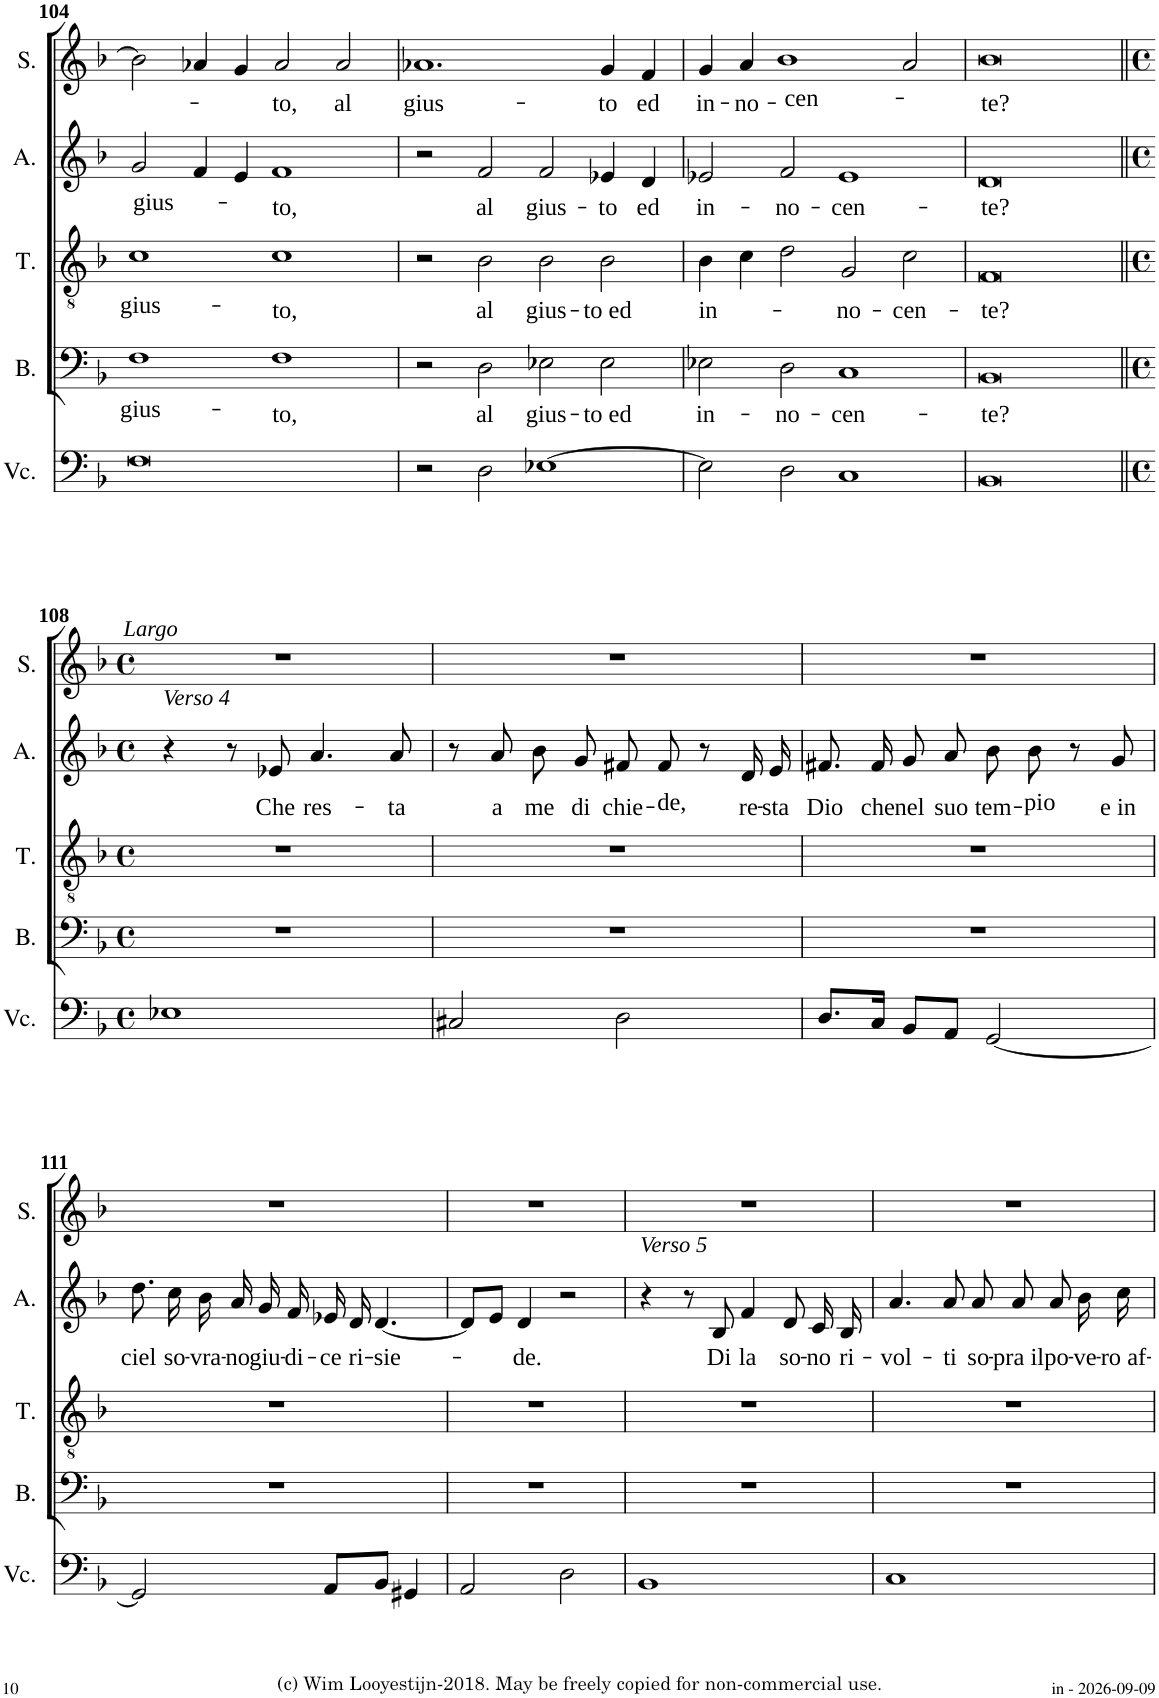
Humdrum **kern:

**kern	**kern	**text	**kern	**text	**kern	**text	**kern	**text
*part5	*part4	*part4	*part3	*part3	*part2	*part2	*part1	*part1
*staff5	*staff4	*staff4	*staff3	*staff3	*staff2	*staff2	*staff1	*staff1
*I"B.C.	*I"Basse	*	*I"Ténor	*	*I"Alto	*	*I"Soprano	*
*	*I'B.	*	*I'T.	*	*I'A.	*	*I'S.	*
!!LO:PB:g=z
*clefF4	*clefF4	*	*clefGv2	*	*clefG2	*	*clefG2	*
*k[b-]	*k[b-]	*	*k[b-]	*	*k[b-]	*	*k[b-]	*
*F:	*F:	*	*F:	*	*F:	*	*F:	*
*M4/2	*M4/2	*	*M4/2	*	*M4/2	*	*M4/2	*
=104	=104	=104	=104	=104	=104	=104	=104	=104
!	!	!LO:LY:b	!	!LO:LY:b	!	!LO:LY:b	!	!
0F	1F	gius-	1c	gius-	2g/	gius-	2b-\]	.
.	.	.	.	.	4f/	.	4a-X/	.
.	.	.	.	.	4e/	.	4g/	.
!	!	!LO:LY:b	!	!LO:LY:b	!	!LO:LY:b	!	!LO:LY:b
.	1F	-to,	1c	-to,	1f	-to,	2a-/	-to,
!	!	!	!	!	!	!	!	!LO:LY:b
.	.	.	.	.	.	.	2a-/	al
=105	=105	=105	=105	=105	=105	=105	=105	=105
!	!	!	!	!	!	!	!	!LO:LY:b
2r	2r	.	2r	.	2r	.	1.a-X	gius-
!	!	!LO:LY:b	!	!LO:LY:b	!	!LO:LY:b	!	!
2D\	2D\	al	2B-\	al	2f/	al	.	.
!	!	!LO:LY:b	!	!LO:LY:b	!	!LO:LY:b	!	!
[1E-X	2E-X\	gius-	2B-\	gius-	2f/	gius-	.	.
!	!	!LO:LY:b	!	!LO:LY:b	!	!LO:LY:b	!	!LO:LY:b
.	2E-\	to ed	2B-\	to ed	4e-X/	-to	4g/	-to
!	!	!	!	!	!	!LO:LY:b	!	!LO:LY:b
.	.	.	.	.	4d/	ed	4f/	ed
=106	=106	=106	=106	=106	=106	=106	=106	=106
!	!	!LO:LY:b	!	!LO:LY:b	!	!LO:LY:b	!	!LO:LY:b
2E-\]	2E-X\	in-	4B-\	in-	2e-X/	in-	4g/	in-
!	!	!	!	!	!	!	!	!LO:LY:b
.	.	.	4c\	.	.	.	4a/	-no-
!	!	!LO:LY:b	!	!	!	!LO:LY:b	!	!LO:LY:b
2D\	2D\	-no-	2d\	.	2f/	-no-	1b-	-cen-
!	!	!LO:LY:b	!	!LO:LY:b	!	!LO:LY:b	!	!
1C	1C	-cen-	2G/	-no-	1e-	-cen-	.	.
!	!	!	!	!LO:LY:b	!	!	!	!
.	.	.	2c\	-cen-	.	.	2a/	.
=107	=107	=107	=107	=107	=107	=107	=107	=107
!	!	!LO:LY:b	!	!LO:LY:b	!	!LO:LY:b	!	!LO:LY:b
0BB-	0BB-	-te?	0F	-te?	0d	-te?	0b-	-te?
!!LO:LB:g=z
=108||	=108||	=108||	=108||	=108||	=108||	=108||	=108||	=108||
*M4/4	*M4/4	*	*M4/4	*	*M4/4	*	*M4/4	*
*met(c)	*met(c)	*	*met(c)	*	*met(c)	*	*met(c)	*
!	!	!	!	!	!	!	!LO:TX:a:i:t=Largo	!
!	!	!	!	!	!LO:TX:a:i:t=Verso 4	!	!	!
1E-X	1r	.	1r	.	4r	.	1r	.
.	.	.	.	.	8r	.	.	.
!	!	!	!	!	!	!LO:LY:b	!	!
.	.	.	.	.	8e-X/	Che	.	.
!	!	!	!	!	!	!LO:LY:b	!	!
.	.	.	.	.	4.a/	res-	.	.
!	!	!	!	!	!	!LO:LY:b	!	!
.	.	.	.	.	8a/	-ta	.	.
=109	=109	=109	=109	=109	=109	=109	=109	=109
2C#X/	1r	.	1r	.	8r	.	1r	.
!	!	!	!	!	!	!LO:LY:b	!	!
.	.	.	.	.	8a/	a	.	.
!	!	!	!	!	!	!LO:LY:b	!	!
.	.	.	.	.	8b-\	me	.	.
!	!	!	!	!	!	!LO:LY:b	!	!
.	.	.	.	.	8g/	di	.	.
!	!	!	!	!	!	!LO:LY:b	!	!
2D\	.	.	.	.	8f#X/	chie-	.	.
!	!	!	!	!	!	!LO:LY:b	!	!
.	.	.	.	.	8f#/	-de,	.	.
.	.	.	.	.	8r	.	.	.
!	!	!	!	!	!	!LO:LY:b	!	!
.	.	.	.	.	16d/	re-	.	.
!	!	!	!	!	!	!LO:LY:b	!	!
.	.	.	.	.	16e/	-sta	.	.
=110	=110	=110	=110	=110	=110	=110	=110	=110
!	!	!	!	!	!	!LO:LY:b	!	!
8.D/L	1r	.	1r	.	8.f#X/	Dio	1r	.
!	!	!	!	!	!	!LO:LY:b	!	!
16C/Jk	.	.	.	.	16f#/	che	.	.
!	!	!	!	!	!	!LO:LY:b	!	!
8BB-/L	.	.	.	.	8g/	nel	.	.
!	!	!	!	!	!	!LO:LY:b	!	!
8AA/J	.	.	.	.	8a/	suo	.	.
!	!	!	!	!	!	!LO:LY:b	!	!
[2GG/	.	.	.	.	8b-\	tem-	.	.
!	!	!	!	!	!	!LO:LY:b	!	!
.	.	.	.	.	8b-\	-pio	.	.
.	.	.	.	.	8r	.	.	.
!	!	!	!	!	!	!LO:LY:b	!	!
.	.	.	.	.	8g/	e in	.	.
!!LO:LB:g=z
=111	=111	=111	=111	=111	=111	=111	=111	=111
!	!	!	!	!	!	!LO:LY:b	!	!
2GG/]	1r	.	1r	.	8.dd\	ciel	1r	.
!	!	!	!	!	!	!LO:LY:b	!	!
.	.	.	.	.	16cc\	so-	.	.
!	!	!	!	!	!	!LO:LY:b	!	!
.	.	.	.	.	16b-\	-vra-	.	.
!	!	!	!	!	!	!LO:LY:b	!	!
.	.	.	.	.	16a/	-no	.	.
!	!	!	!	!	!	!LO:LY:b	!	!
.	.	.	.	.	16g/	giu-	.	.
!	!	!	!	!	!	!LO:LY:b	!	!
.	.	.	.	.	16f/	-di-	.	.
!	!	!	!	!	!	!LO:LY:b	!	!
8AA/L	.	.	.	.	16e-X/	-ce	.	.
!	!	!	!	!	!	!LO:LY:b	!	!
.	.	.	.	.	16d/	ri-	.	.
!	!	!	!	!	!	!LO:LY:b	!	!
8BB-/J	.	.	.	.	[4.d/	-sie-	.	.
4GG#X/	.	.	.	.	.	.	.	.
=112	=112	=112	=112	=112	=112	=112	=112	=112
2AA/	1r	.	1r	.	8d/L]	.	1r	.
.	.	.	.	.	8e/J	.	.	.
!	!	!	!	!	!	!LO:LY:b	!	!
.	.	.	.	.	4d/	-de.	.	.
2D\	.	.	.	.	2r	.	.	.
=113	=113	=113	=113	=113	=113	=113	=113	=113
!	!	!	!	!	!LO:TX:a:i:t=Verso 5	!	!	!
1BB-	1r	.	1r	.	4r	.	1r	.
.	.	.	.	.	8r	.	.	.
!	!	!	!	!	!	!LO:LY:b	!	!
.	.	.	.	.	8B-/	Di	.	.
!	!	!	!	!	!	!LO:LY:b	!	!
.	.	.	.	.	4f/	la	.	.
!	!	!	!	!	!	!LO:LY:b	!	!
.	.	.	.	.	8d/	so-	.	.
!	!	!	!	!	!	!LO:LY:b	!	!
.	.	.	.	.	16c/	-no	.	.
!	!	!	!	!	!	!LO:LY:b	!	!
.	.	.	.	.	16B-/	ri-	.	.
=114	=114	=114	=114	=114	=114	=114	=114	=114
!	!	!	!	!	!	!LO:LY:b	!	!
1C	1r	.	1r	.	4.a/	-vol-	1r	.
!	!	!	!	!	!	!LO:LY:b	!	!
.	.	.	.	.	8a/	-ti	.	.
!	!	!	!	!	!	!LO:LY:b	!	!
.	.	.	.	.	8a/	so-	.	.
!	!	!	!	!	!	!LO:LY:b	!	!
.	.	.	.	.	8a/	pra il	.	.
!	!	!	!	!	!	!LO:LY:b	!	!
.	.	.	.	.	8a/	po-	.	.
!	!	!	!	!	!	!LO:LY:b	!	!
.	.	.	.	.	16b-\	-ve-	.	.
!	!	!	!	!	!	!LO:LY:b	!	!
.	.	.	.	.	16cc\	ro af-	.	.
=	=	=	=	=	=	=	=	=
*-	*-	*-	*-	*-	*-	*-	*-	*-
